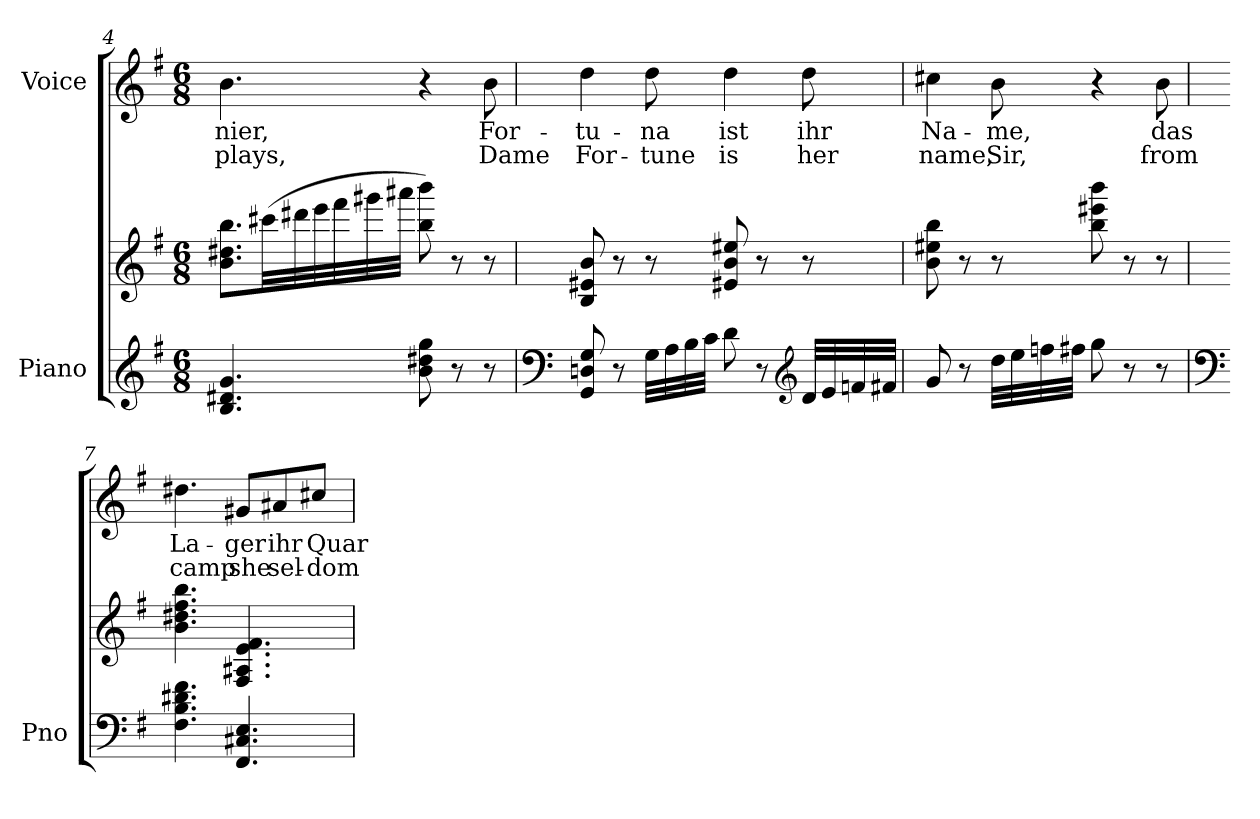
**kern	**kern	**kern	**text	**text
*part2	*part2	*part1	*part1	*part1
*staff3	*staff2	*staff1	*staff1	*staff1
*I"Piano	*	*I"Voice	*	*
*I'Pno	*	*	*	*
*clefG2	*clefG2	*clefG2	*	*
*k[f#]	*k[f#]	*k[f#]	*	*
*M6/8	*M6/8	*M6/8	*	*
=4	=4	=4	=4	=4
4.B/ 4.d#X/ 4.g/	8.b\ 8.dd#X\ 8.bb\L	4.b\	-nier,	-plays,
.	(32ccc#X\LL	.	.	.
.	32ddd#X\	.	.	.
.	32eee\	.	.	.
.	32fff#\	.	.	.
.	32ggg#X\	.	.	.
.	32aaa#X\JJJ	.	.	.
8b\ 8dd#X\ 8gg\	8bb\ 8bbb\)	4r	.	.
8r	8r	.	.	.
8r	8r	8b\	For-	Dame
=5	=5	=5	=5	=5
*clefF4	*	*	*	*
8GG/ 8Dn/ 8G/	8B/ 8e#X/ 8b/	4dd\	-tu-	For-
8r	8r	.	.	.
32G\LLL	8r	8dd\	-na	-tune
32A\	.	.	.	.
32B\	.	.	.	.
32c\JJJ	.	.	.	.
8d\	8e#X/ 8b/ 8ee#X/	4dd\	ist	is
8r	8r	.	.	.
*clefG2	*	*	*	*
32d/LLL	8r	8dd\	ihr	her
32e/	.	.	.	.
32fn/	.	.	.	.
32f#X/JJJ	.	.	.	.
=6	=6	=6	=6	=6
8g/	8b\ 8ee#X\ 8bb\	4cc#X\	Na-	name,
8r	8r	.	.	.
32dd\LLL	8r	8b\	-me,	Sir,
32ee\	.	.	.	.
32ffn\	.	.	.	.
32ff#X\JJJ	.	.	.	.
8gg\	8bb\ 8eee#X\ 8bbb\	4r	.	.
8r	8r	.	.	.
8r	8r	8b\	das	from
=7	=7	=7	=7	=7
*clefF4	*	*	*	*
4.F#\ 4.B\ 4.d#X\ 4.f#\	4.b\ 4.dd#X\ 4.ff#\ 4.bb\	4.dd#X\	La-	camp
4.FF#/ 4.C#X/ 4.E/	4.F#/ 4.A#X/ 4.e/ 4.f#/	8g#X/L	-ger	she
.	.	8a#X/	ihr	sel-
.	.	8cc#X/J	Quar-	-dom
=	=	=	=	=
*-	*-	*-	*-	*-
